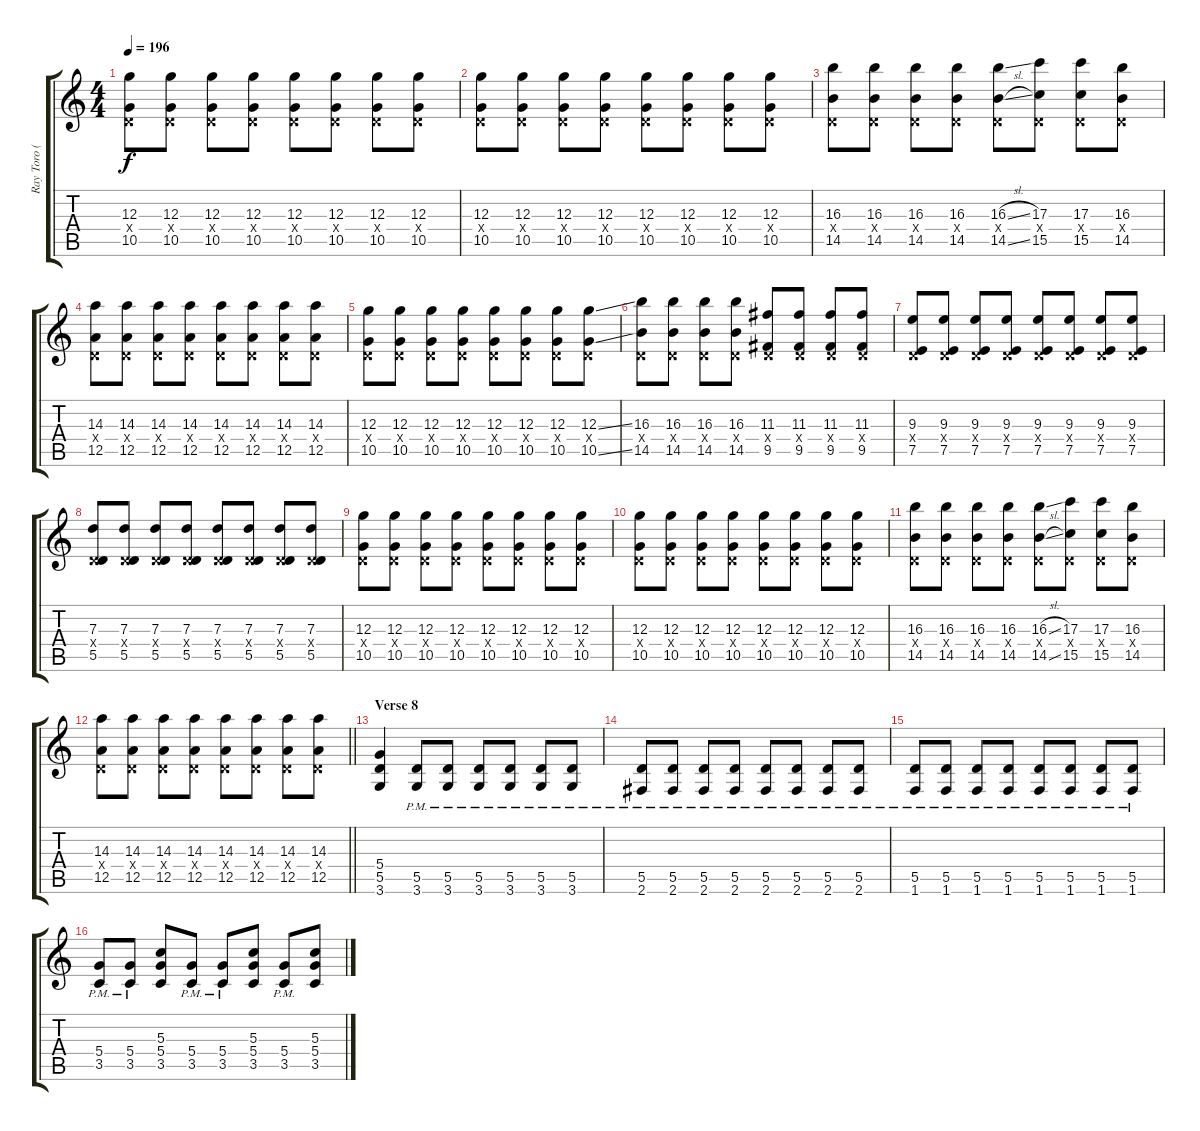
\track ("Ray Toro (lead guitar)" "Ray Toro (") {instrument distortionguitar}
\staff {score tabs}
\tuning (E4 B3 G3 D3 A2 E2) {hide}
\ts (4 4)
\tempo 196
\clef g2
\ks c
(12.3 0.4{x} 10.5).8{dy f} (12.3 0.4{x} 10.5).8 (12.3 0.4{x} 10.5).8 (12.3 0.4{x} 10.5).8 (12.3 0.4{x} 10.5).8 (12.3 0.4{x} 10.5).8 (12.3 0.4{x} 10.5).8 (12.3 0.4{x} 10.5).8 |
(12.3 0.4{x} 10.5).8 (12.3 0.4{x} 10.5).8 (12.3 0.4{x} 10.5).8 (12.3 0.4{x} 10.5).8 (12.3 0.4{x} 10.5).8 (12.3 0.4{x} 10.5).8 (12.3 0.4{x} 10.5).8 (12.3 0.4{x} 10.5).8 |
(16.3 0.4{x} 14.5).8 (16.3 0.4{x} 14.5).8 (16.3 0.4{x} 14.5).8 (16.3 0.4{x} 14.5).8 (16.3{sl} 0.4{x} 14.5{sl}).8 (17.3 0.4{x} 15.5).8 (17.3 0.4{x} 15.5).8 (16.3 0.4{x} 14.5).8 |
(14.3 0.4{x} 12.5).8 (14.3 0.4{x} 12.5).8 (14.3 0.4{x} 12.5).8 (14.3 0.4{x} 12.5).8 (14.3 0.4{x} 12.5).8 (14.3 0.4{x} 12.5).8 (14.3 0.4{x} 12.5).8 (14.3 0.4{x} 12.5).8 |
(12.3 0.4{x} 10.5).8 (12.3 0.4{x} 10.5).8 (12.3 0.4{x} 10.5).8 (12.3 0.4{x} 10.5).8 (12.3 0.4{x} 10.5).8 (12.3 0.4{x} 10.5).8 (12.3 0.4{x} 10.5).8 (12.3{ss} 0.4{x} 10.5{ss}).8 |
(16.3 0.4{x} 14.5).8 (16.3 0.4{x} 14.5).8 (16.3 0.4{x} 14.5).8 (16.3 0.4{x} 14.5).8 (11.3 0.4{x} 9.5).8 (11.3 0.4{x} 9.5).8 (11.3 0.4{x} 9.5).8 (11.3 0.4{x} 9.5).8 |
(9.3 0.4{x} 7.5).8 (9.3 0.4{x} 7.5).8 (9.3 0.4{x} 7.5).8 (9.3 0.4{x} 7.5).8 (9.3 0.4{x} 7.5).8 (9.3 0.4{x} 7.5).8 (9.3 0.4{x} 7.5).8 (9.3 0.4{x} 7.5).8 |
(7.3 0.4{x} 5.5).8 (7.3 0.4{x} 5.5).8 (7.3 0.4{x} 5.5).8 (7.3 0.4{x} 5.5).8 (7.3 0.4{x} 5.5).8 (7.3 0.4{x} 5.5).8 (7.3 0.4{x} 5.5).8 (7.3 0.4{x} 5.5).8 |
(12.3 0.4{x} 10.5).8 (12.3 0.4{x} 10.5).8 (12.3 0.4{x} 10.5).8 (12.3 0.4{x} 10.5).8 (12.3 0.4{x} 10.5).8 (12.3 0.4{x} 10.5).8 (12.3 0.4{x} 10.5).8 (12.3 0.4{x} 10.5).8 |
(12.3 0.4{x} 10.5).8 (12.3 0.4{x} 10.5).8 (12.3 0.4{x} 10.5).8 (12.3 0.4{x} 10.5).8 (12.3 0.4{x} 10.5).8 (12.3 0.4{x} 10.5).8 (12.3 0.4{x} 10.5).8 (12.3 0.4{x} 10.5).8 |
(16.3 0.4{x} 14.5).8 (16.3 0.4{x} 14.5).8 (16.3 0.4{x} 14.5).8 (16.3 0.4{x} 14.5).8 (16.3{sl} 0.4{x} 14.5{sl}).8 (17.3 0.4{x} 15.5).8 (17.3 0.4{x} 15.5).8 (16.3 0.4{x} 14.5).8 |
\barLineRight lightlight
(14.3 0.4{x} 12.5).8 (14.3 0.4{x} 12.5).8 (14.3 0.4{x} 12.5).8 (14.3 0.4{x} 12.5).8 (14.3 0.4{x} 12.5).8 (14.3 0.4{x} 12.5).8 (14.3 0.4{x} 12.5).8 (14.3 0.4{x} 12.5).8 |
\section ("" "Verse 8")
(5.4 5.5 3.6).4 (5.5{pm} 3.6{pm}).8 (5.5{pm} 3.6{pm}).8 (5.5{pm} 3.6{pm}).8 (5.5{pm} 3.6{pm}).8 (5.5{pm} 3.6{pm}).8 (5.5{pm} 3.6{pm}).8 |
(5.5{pm} 2.6{pm}).8 (5.5{pm} 2.6{pm}).8 (5.5{pm} 2.6{pm}).8 (5.5{pm} 2.6{pm}).8 (5.5{pm} 2.6{pm}).8 (5.5{pm} 2.6{pm}).8 (5.5{pm} 2.6{pm}).8 (5.5{pm} 2.6{pm}).8 |
(5.5{pm} 1.6{pm}).8 (5.5{pm} 1.6{pm}).8 (5.5{pm} 1.6{pm}).8 (5.5{pm} 1.6{pm}).8 (5.5{pm} 1.6{pm}).8 (5.5{pm} 1.6{pm}).8 (5.5{pm} 1.6{pm}).8 (5.5{pm} 1.6{pm}).8 |
(5.4{pm} 3.5{pm}).8 (5.4{pm} 3.5{pm}).8 (5.3 5.4 3.5).8 (5.4{pm} 3.5{pm}).8 (5.4{pm} 3.5{pm}).8 (5.3 5.4 3.5).8 (5.4{pm} 3.5{pm}).8 (5.3 5.4 3.5).8
